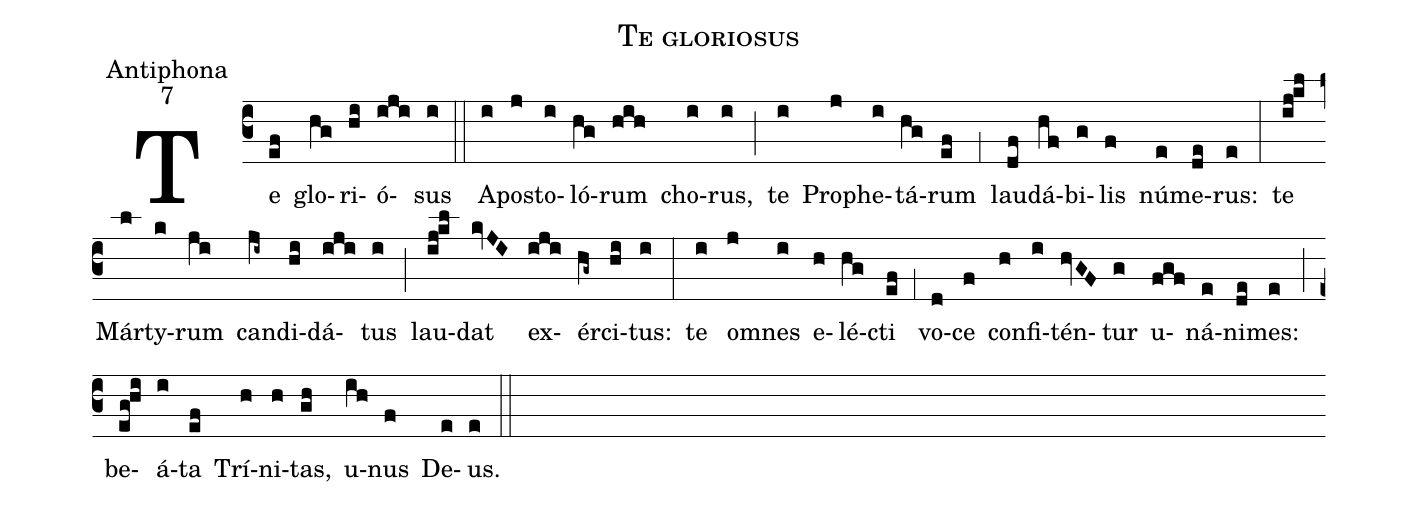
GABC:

name:Te gloriosus;
office-part:Antiphona;
mode:7;
%%
(c3) Te(ef) glo(hg)ri(hi)ó(iji)sus(i) (::)
A(i)po(j)sto(i)ló(hg)rum(hih) cho(i)rus,(i) (;) te(i) Pro(j)phe(i)tá(hg)rum(ef) (,1) lau(df)dá(hf)bi(g)lis(f) nú(e)me(de)rus:(e) (:)
te(ij!kl) Már(l)ty(k)rum(ji) can(ji~)di(hi)dá(iji)tus(i) (;) lau(ij!kl)dat(kvJI) ex(iji)ér(hg~)ci(hi)tus:(i) (:)
te(i) om(j)nes(i) e(h)lé(hg)cti(ef) (,1) vo(d)ce(f) con(h)fi(i)tén(hvGF)tur(g) u(fgf)ná(e)ni(de)mes:(e) (;) be(eg!hi)á(i)ta(ef) Trí(h)ni(h)tas,(gh) u(ih)nus(f) De(e)us.(e) (::)
